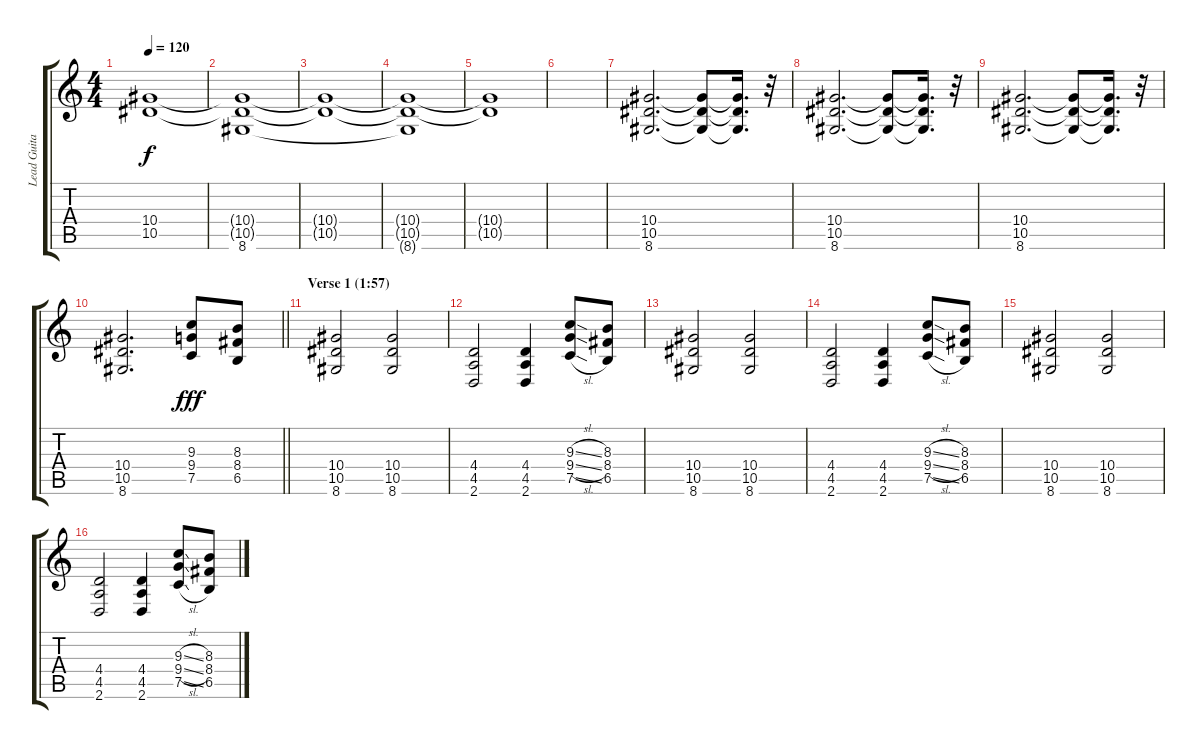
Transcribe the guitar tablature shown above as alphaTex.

\track ("Lead Guitar" "Lead Guita") {instrument distortionguitar}
\staff {score tabs}
\tuning (C4 G3 Eb3 Bb2 F2 C2) {hide}
\ts (4 4)
\tempo 120
\clef g2
\ks c
(10.4{t} 10.5{t}).1{dy f} |
(10.4{t} 10.5{t} 8.6{t}).1 |
(10.4{t} 10.5{t}).1 |
(10.4{t} 10.5{t} 8.6{t}).1 |
(10.4{t} 10.5{t}).1 |
|
(10.4 10.5 8.6).2{d volume 2} (10.4{t} 10.5{t} 8.6{t}).8 (10.4{t} 10.5{t} 8.6{t}).16{d} r.32{volume 1} |
(10.4 10.5 8.6).2{d volume 5} (10.4{t} 10.5{t} 8.6{t}).8 (10.4{t} 10.5{t} 8.6{t}).16{d} r.32{volume 1} |
(10.4 10.5 8.6).2{d volume 11} (10.4{t} 10.5{t} 8.6{t}).8 (10.4{t} 10.5{t} 8.6{t}).16{d} r.32{volume 3} |
\barLineRight lightlight
(10.4 10.5 8.6).2{d volume 16} (9.3 9.4 7.5).8{dy fff} (8.3 8.4 6.5).8 |
\section ("" "Verse 1 (1:57)")
(10.4 10.5 8.6).2 (10.4 10.5 8.6).2 |
(4.4 4.5 2.6).2 (4.4 4.5 2.6).4 (9.3{sl} 9.4{sl} 7.5{sl}).8 (8.3 8.4 6.5).8 |
(10.4 10.5 8.6).2 (10.4 10.5 8.6).2 |
(4.4 4.5 2.6).2 (4.4 4.5 2.6).4 (9.3{sl} 9.4{sl} 7.5{sl}).8 (8.3 8.4 6.5).8 |
(10.4 10.5 8.6).2 (10.4 10.5 8.6).2 |
(4.4 4.5 2.6).2 (4.4 4.5 2.6).4 (9.3{sl} 9.4{sl} 7.5{sl}).8 (8.3 8.4 6.5).8
